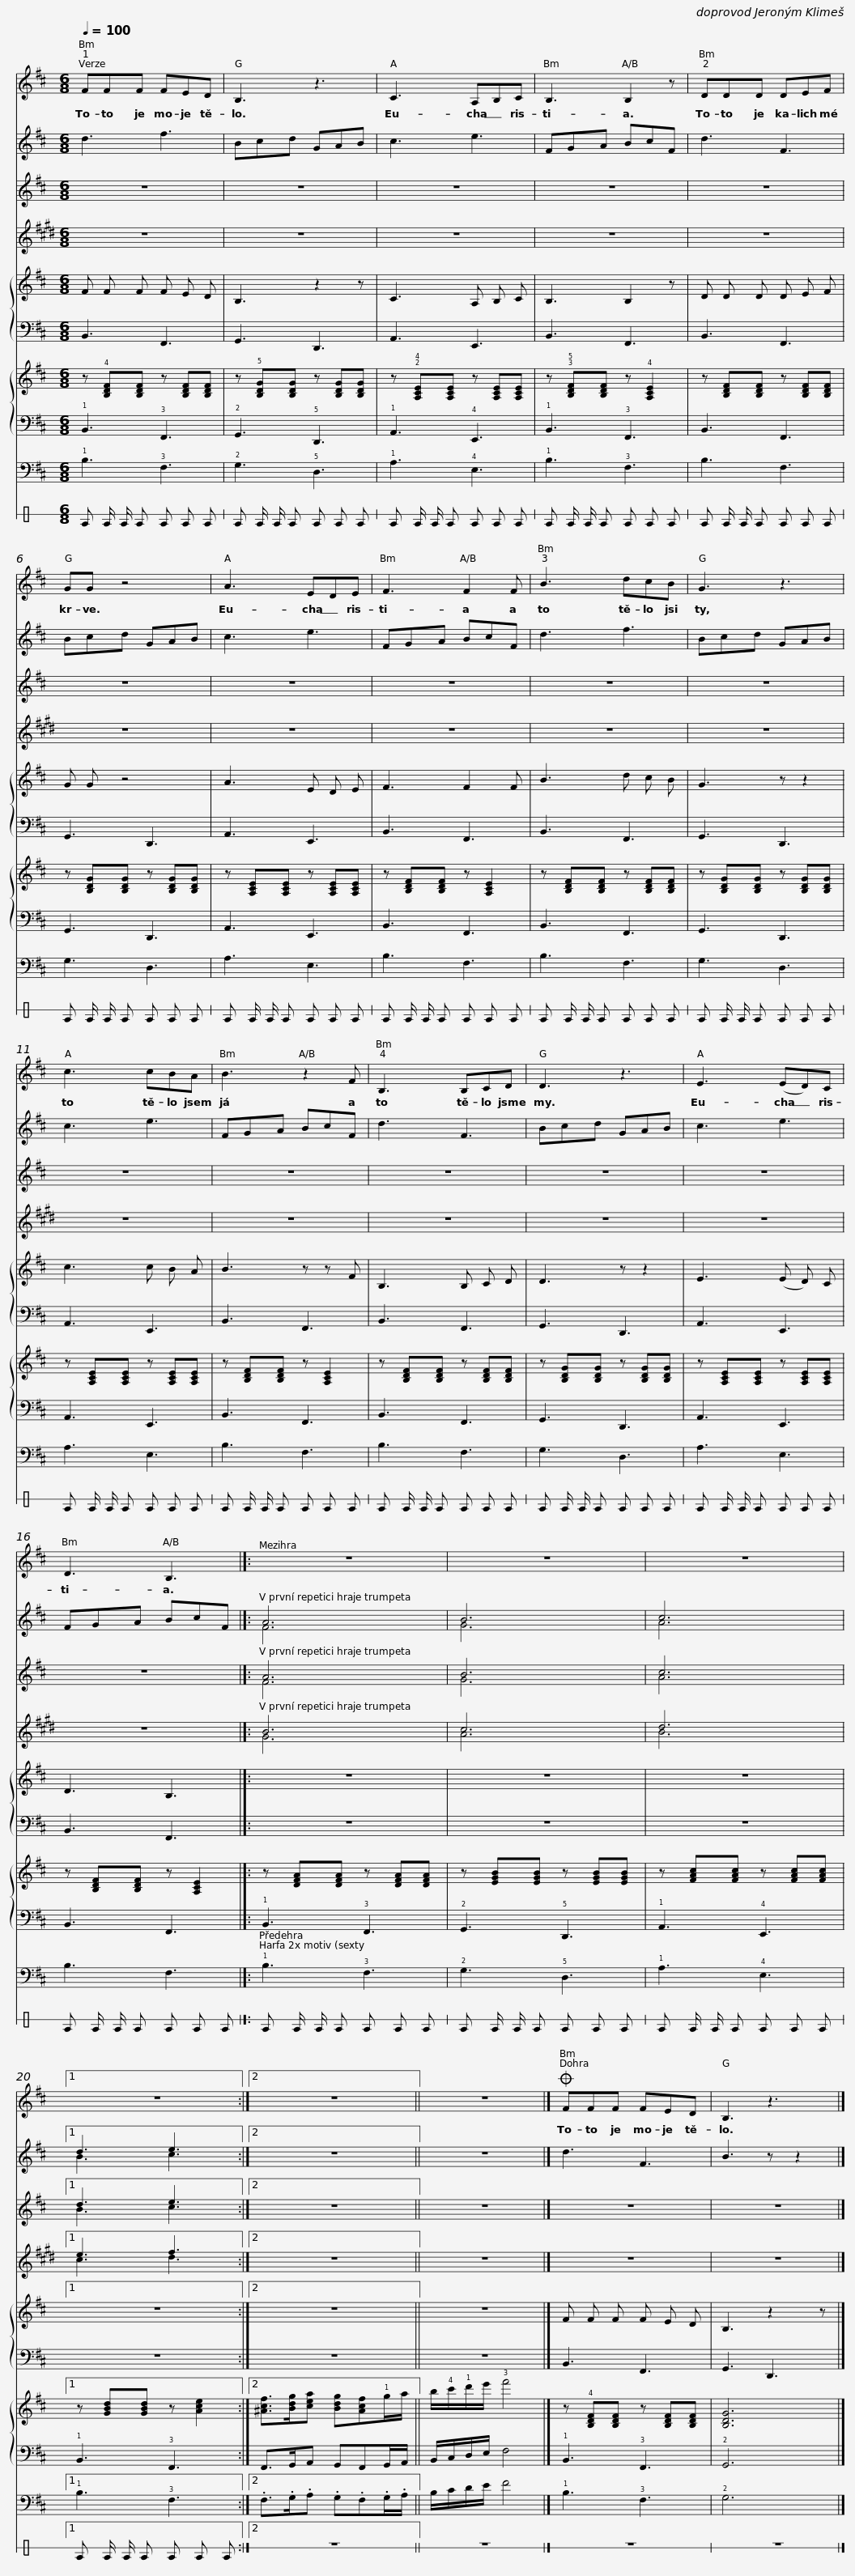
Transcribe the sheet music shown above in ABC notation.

X:1
%%score 1 ( 2 3 ) ( 4 5 ) ( 6 7 ) { 8 | 9 } { 10 | 11 } 12 13
L:1/8
Q:1/4=100
M:6/8
I:linebreak $
K:D
V:1 treble
V:2 treble
V:3 treble
V:4 treble
V:5 treble
V:6 treble transpose=-2
V:7 treble transpose="-2 "
V:8 treble
V:9 bass
V:10 treble
V:11 bass
V:12 bass transpose=-12
V:13 perc stafflines=1
K:none
V:1
 FFF FED | B,3 z3 | C3 A,B,C | B,3 B,2 z |$ DDD DEF | %5
 GG z4 | A3 EDE | F3 F2 F |$ B3 dcB | G3 z3 | %10
 c3 cBA | B3 z2 F |$ B,3 B,CD | D3 z3 | E3 (ED)C | %15
 D3 B,3 |]:$ z6 | z6 | z6 |1 z6 :|2$ %20
 z6 || z6 |]O FFF FED | B,3 z3 |] %24
V:2
 d3 f3 | Bcd GAB | c3 e3 | FGA BcF |$ d3 F3 | %5
 Bcd GAB | c3 e3 | FGA BcF |$ d3 f3 | Bcd GAB | %10
 c3 e3 | FGA BcF |$ d3 F3 | Bcd GAB | c3 e3 | %15
 FGA BcF |]:$ A6 | B6 | c6 |1 d3 e3 :|2$ %20
 z6 || z6 |] d3 F3 | B3 z z2 |] %24
V:3
 x6 | x6 | x6 | x6 |$ x6 | %5
 x6 | x6 | x6 |$ x6 | x6 | %10
 x6 | x6 |$ x6 | x6 | x6 | %15
 x6 |]:$ F6 | G6 | A6 |1 B3 c3 :|2$ %20
 x6 || x6 |] x6 | x6 |] %24
V:4
 z6 | z6 | z6 | z6 |$ z6 | %5
 z6 | z6 | z6 |$ z6 | z6 | %10
 z6 | z6 |$ z6 | z6 | z6 | %15
 z6 |]:$ A6 | B6 | c6 |1 d3 e3 :|2$ %20
 z6 || z6 |] z6 | z6 |] %24
V:5
 x6 | x6 | x6 | x6 |$ x6 | %5
 x6 | x6 | x6 |$ x6 | x6 | %10
 x6 | x6 |$ x6 | x6 | x6 | %15
 x6 |]:$ F6 | G6 | A6 |1 B3 c3 :|2$ %20
 x6 || x6 |] x6 | x6 |] %24
V:6
[K:E] z6 | z6 | z6 | z6 |$ z6 | %5
 z6 | z6 | z6 |$ z6 | z6 | %10
 z6 | z6 |$ z6 | z6 | z6 | %15
 z6 |]:$ B6 | c6 | d6 |1 e3 f3 :|2$ %20
 z6 || z6 |] z6 | z6 |] %24
V:7
[K:E] x6 | x6 | x6 | x6 |$ x6 | %5
 x6 | x6 | x6 |$ x6 | x6 | %10
 x6 | x6 |$ x6 | x6 | x6 | %15
 x6 |]:$ G6 | A6 | B6 |1 c3 d3 :|2$ %20
 x6 || x6 |] x6 | x6 |] %24
V:8
 F F F F E D | B,3 z2 z | C3 A, B, C | B,3 B,2 z |$ D D D D E F | %5
 G G z4 | A3 E D E | F3 F2 F |$ B3 d c B | G3 z z2 | %10
 c3 c B A | B3 z z F |$ B,3 B, C D | D3 z z2 | E3 (E D) C | %15
 D3 B,3 |]:$ z6 | z6 | z6 |1 z6 :|2$ %20
 z6 || z6 |] F F F F E D | B,3 z2 z |] %24
V:9
 B,,3 F,,3 | G,,3 D,,3 | A,,3 E,,3 | B,,3 F,,3 |$ B,,3 F,,3 | %5
 G,,3 D,,3 | A,,3 E,,3 | B,,3 F,,3 |$ B,,3 F,,3 | G,,3 D,,3 | %10
 A,,3 E,,3 | B,,3 F,,3 |$ B,,3 F,,3 | G,,3 D,,3 | A,,3 E,,3 | %15
 B,,3 F,,3 |]:$ z6 | z6 | z6 |1 z6 :|2$ %20
 z6 || z6 |] B,,3 F,,3 | G,,3 D,,3 |] %24
V:10
 z !4![B,DF][B,DF] z [B,DF][B,DF] | z !5![B,DG][B,DG] z [B,DG][B,DG] | z !2!!4![A,CE][A,CE] z [A,CE][A,CE] | z !3!!5![B,DF][B,DF] z !4![A,CE]2 |$ z [B,DF][B,DF] z [B,DF][B,DF] | %5
 z [B,DG][B,DG] z [B,DG][B,DG] | z [A,CE][A,CE] z [A,CE][A,CE] | z [B,DF][B,DF] z [A,CE]2 |$ z [B,DF][B,DF] z [B,DF][B,DF] | z [B,DG][B,DG] z [B,DG][B,DG] | %10
 z [A,CE][A,CE] z [A,CE][A,CE] | z [B,DF][B,DF] z [A,CE]2 |$ z [B,DF][B,DF] z [B,DF][B,DF] | z [B,DG][B,DG] z [B,DG][B,DG] | z [A,CE][A,CE] z [A,CE][A,CE] | %15
 z [B,DF][B,DF] z [A,CE]2 |]:$ z [DFA][DFA] z [DFA][DFA] | z [EGB][EGB] z [EGB][EGB] | z [FAc][FAc] z [FAc][FAc] |1 z [GBd][GBd] z [Ace]2 :|2$ %20
 [^Acf]>[Bdg][cea] [Bdg][Acf]!1!g/a/ || b/!4!c'/!1!d'/e'/ !3!f'4 |] z !4![B,DF][B,DF] z [B,DF][B,DF] | [B,DG]6 |] %24
V:11
 !1!B,,3 !3!F,,3 | !2!G,,3 !5!D,,3 | !1!A,,3 !4!E,,3 | !1!B,,3 !3!F,,3 |$ B,,3 F,,3 | %5
 G,,3 D,,3 | A,,3 E,,3 | B,,3 F,,3 |$ B,,3 F,,3 | G,,3 D,,3 | %10
 A,,3 E,,3 | B,,3 F,,3 |$ B,,3 F,,3 | G,,3 D,,3 | A,,3 E,,3 | %15
 B,,3 F,,3 |]:$ !1!B,,3 !3!F,,3 | !2!G,,3 !5!D,,3 | !1!A,,3 !4!E,,3 |1 !1!B,,3 !3!F,,3 :|2$ %20
 F,,>G,,A,, G,,F,,G,,/A,,/ || B,,/C,/D,/E,/ F,4 |] !1!B,,3 !3!F,,3 | !2!G,,6 |] %24
V:12
 !1!B,3 !3!F,3 | !2!G,3 !5!D,3 | !1!A,3 !4!E,3 | !1!B,3 !3!F,3 |$ B,3 F,3 | %5
 G,3 D,3 | A,3 E,3 | B,3 F,3 |$ B,3 F,3 | G,3 D,3 | %10
 A,3 E,3 | B,3 F,3 |$ B,3 F,3 | G,3 D,3 | A,3 E,3 | %15
 B,3 F,3 |]:$ !1!B,3 !3!F,3 | !2!G,3 !5!D,3 | !1!A,3 !4!E,3 |1 !1!B,3 !3!F,3 :|2$ %20
 .F,>.G,.A, .G,.F,.G,/.A,/ || B,/C/D/E/ F4 |] !1!B,3 !3!F,3 | !2!G,6 |] %24
V:13
[K:C] E E/ E/ E E E E | E E/ E/ E E E E | E E/ E/ E E E E | E E/ E/ E E E E |$ E E/ E/ E E E E | %5
 E E/ E/ E E E E | E E/ E/ E E E E | E E/ E/ E E E E |$ E E/ E/ E E E E | E E/ E/ E E E E | %10
 E E/ E/ E E E E | E E/ E/ E E E E |$ E E/ E/ E E E E | E E/ E/ E E E E | E E/ E/ E E E E | %15
 E E/ E/ E E E E |]:$ E E/ E/ E E E E | E E/ E/ E E E E | E E/ E/ E E E E |1 E E/ E/ E E E E :|2$ %20
 z6 || z6 |] z6 | z6 |] %24
